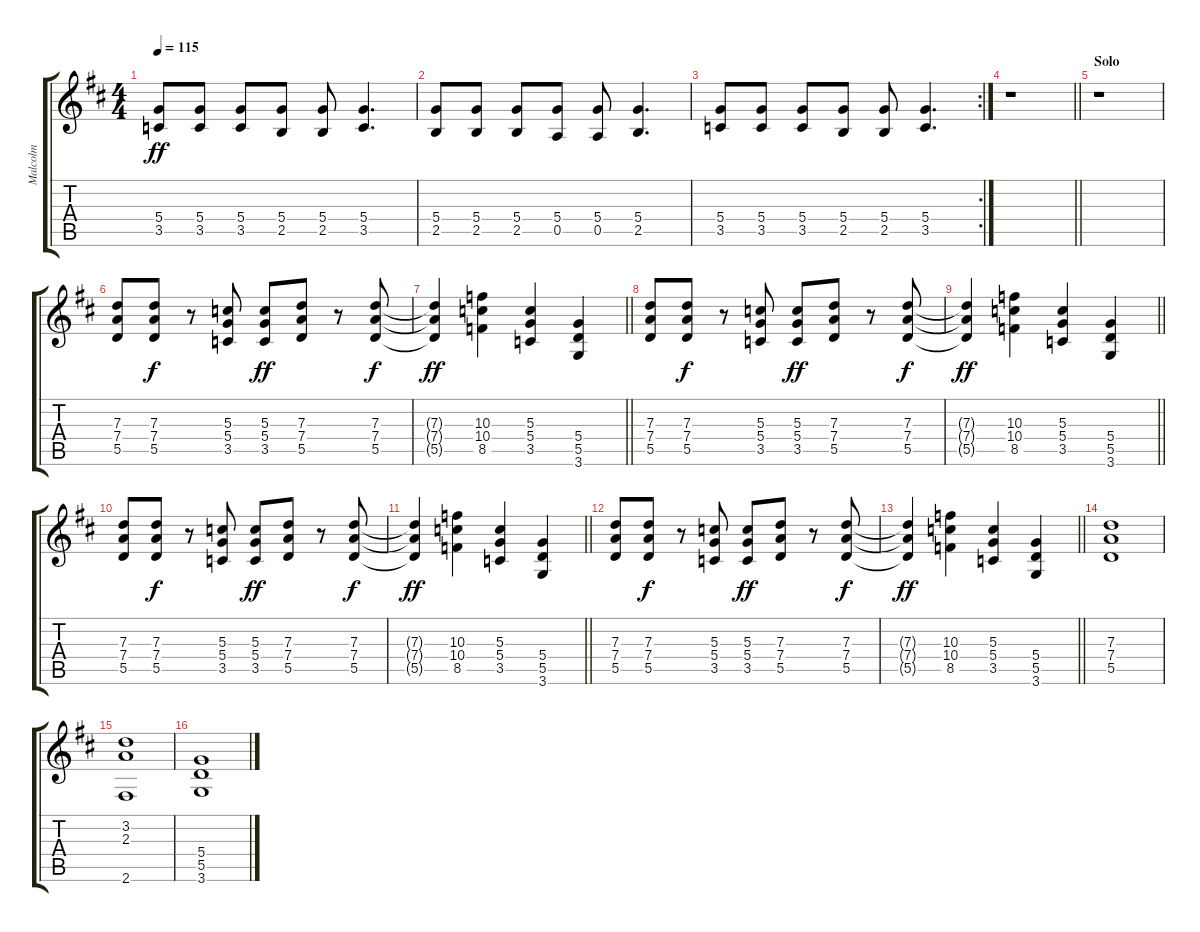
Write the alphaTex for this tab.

\track ("Malcolm" "Malcolm") {instrument overdrivenguitar}
\staff {score tabs}
\tuning (E4 B3 G3 D3 A2 E2) {hide}
\ts (4 4)
\tempo 115
\clef g2
\ks d
(5.4 3.5).8{dy ff} (5.4 3.5).8 (5.4 3.5).8 (5.4 2.5).8 (5.4 2.5).8 (5.4 3.5).4{d} |
(5.4 2.5).8 (5.4 2.5).8 (5.4 2.5).8 (5.4 0.5).8 (5.4 0.5).8 (5.4 2.5).4{d} |
\rc 2
(5.4 3.5).8 (5.4 3.5).8 (5.4 3.5).8 (5.4 2.5).8 (5.4 2.5).8 (5.4 3.5).4{d} |
\barLineRight lightlight
r.1 |
\section ("" "Solo")
r.1 |
(7.3 7.4 5.5).8 (7.3 7.4 5.5).8{dy f} r.8 (5.3 5.4 3.5).8 (5.3 5.4 3.5).8{dy ff} (7.3 7.4 5.5).8 r.8 (7.3 7.4 5.5).8{dy f} |
\barLineRight lightlight
(7.3{t} 7.4{t} 5.5{t}).4{dy ff} (10.3 10.4 8.5).4 (5.3 5.4 3.5).4 (5.4 5.5 3.6).4 |
(7.3 7.4 5.5).8 (7.3 7.4 5.5).8{dy f} r.8 (5.3 5.4 3.5).8 (5.3 5.4 3.5).8{dy ff} (7.3 7.4 5.5).8 r.8 (7.3 7.4 5.5).8{dy f} |
\barLineRight lightlight
(7.3{t} 7.4{t} 5.5{t}).4{dy ff} (10.3 10.4 8.5).4 (5.3 5.4 3.5).4 (5.4 5.5 3.6).4 |
(7.3 7.4 5.5).8 (7.3 7.4 5.5).8{dy f} r.8 (5.3 5.4 3.5).8 (5.3 5.4 3.5).8{dy ff} (7.3 7.4 5.5).8 r.8 (7.3 7.4 5.5).8{dy f} |
\barLineRight lightlight
(7.3{t} 7.4{t} 5.5{t}).4{dy ff} (10.3 10.4 8.5).4 (5.3 5.4 3.5).4 (5.4 5.5 3.6).4 |
(7.3 7.4 5.5).8 (7.3 7.4 5.5).8{dy f} r.8 (5.3 5.4 3.5).8 (5.3 5.4 3.5).8{dy ff} (7.3 7.4 5.5).8 r.8 (7.3 7.4 5.5).8{dy f} |
\barLineRight lightlight
(7.3{t} 7.4{t} 5.5{t}).4{dy ff} (10.3 10.4 8.5).4 (5.3 5.4 3.5).4 (5.4 5.5 3.6).4 |
(7.3 7.4 5.5).1 |
(3.2 2.3 2.6).1 |
(5.4 5.5 3.6).1
